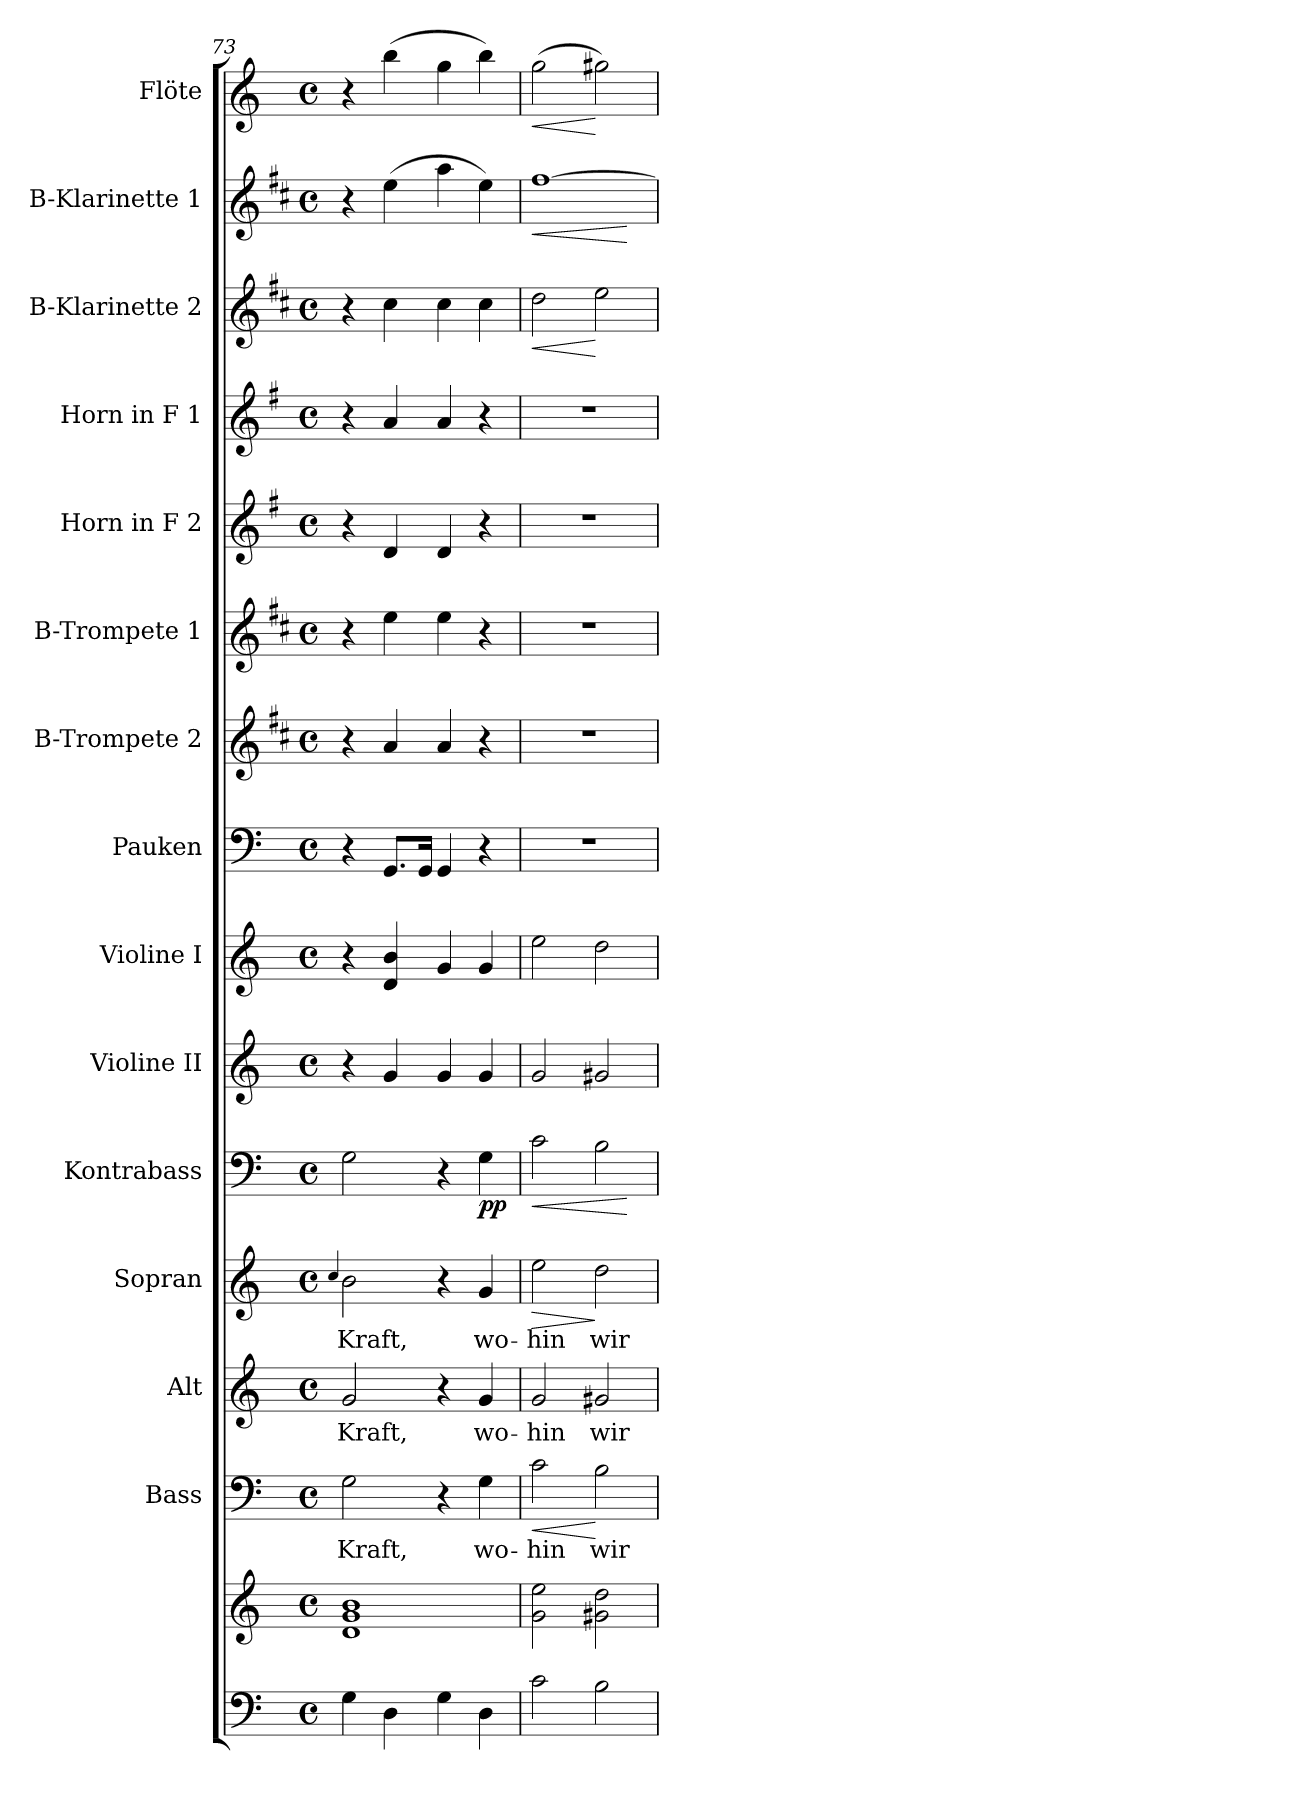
**kern	**kern	**kern	**text	**dynam	**kern	**text	**kern	**text	**dynam	**kern	**dynam	**kern	**kern	**kern	**kern	**kern	**kern	**kern	**kern	**dynam	**kern	**dynam	**kern	**dynam
*part15	*part15	*part14	*part14	*part14	*part13	*part13	*part12	*part12	*part12	*part11	*part11	*part10	*part9	*part8	*part7	*part6	*part5	*part4	*part3	*part3	*part2	*part2	*part1	*part1
*staff16	*staff15	*staff14	*staff14	*staff14	*staff13	*staff13	*staff12	*staff12	*staff12	*staff11	*staff11	*staff10	*staff9	*staff8	*staff7	*staff6	*staff5	*staff4	*staff3	*staff3	*staff2	*staff2	*staff1	*staff1
*	*	*I"Bass	*	*	*I"Alt	*	*I"Sopran	*	*	*I"Kontrabass	*	*I"Violine II	*I"Violine I	*I"Pauken	*I"B-Trompete 2	*I"B-Trompete 1	*I"Horn in F 2	*I"Horn in F 1	*I"B-Klarinette 2	*	*I"B-Klarinette 1	*	*I"Flöte	*
*	*	*I'B.	*	*	*I'A.	*	*I'S.	*	*	*I'Kb.	*	*I'Vl. II	*I'Vl. I	*I'Pk.	*I'B Trp. 2	*I'B Trp. 1	*	*	*I'B Kl. 2	*	*I'B Kl. 1	*	*I'Fl.	*
*clefF4	*clefG2	*clefF4	*	*	*clefG2	*	*clefG2	*	*	*clefF4	*	*clefG2	*clefG2	*clefF4	*clefG2	*clefG2	*clefG2	*clefG2	*clefG2	*	*clefG2	*	*clefG2	*
*	*	*	*	*	*	*	*	*	*	*ITrd7c12	*	*	*	*	*ITrd1c2	*ITrd1c2	*ITrd4c7	*ITrd4c7	*ITrd1c2	*	*ITrd1c2	*	*	*
*k[]	*k[]	*k[]	*	*	*k[]	*	*k[]	*	*	*k[]	*	*k[]	*k[]	*k[]	*k[]	*k[]	*k[]	*k[]	*k[]	*	*k[]	*	*k[]	*
*C:	*C:	*C:	*	*	*C:	*	*C:	*	*	*C:	*	*C:	*C:	*C:	*C:	*C:	*C:	*C:	*C:	*	*C:	*	*C:	*
*M4/4	*M4/4	*M4/4	*	*	*M4/4	*	*M4/4	*	*	*M4/4	*	*M4/4	*M4/4	*M4/4	*M4/4	*M4/4	*M4/4	*M4/4	*M4/4	*	*M4/4	*	*M4/4	*
*met(c)	*met(c)	*met(c)	*	*	*met(c)	*	*met(c)	*	*	*met(c)	*	*met(c)	*met(c)	*met(c)	*met(c)	*met(c)	*met(c)	*met(c)	*met(c)	*	*met(c)	*	*met(c)	*
=73	=73	=73	=73	=73	=73	=73	=73	=73	=73	=73	=73	=73	=73	=73	=73	=73	=73	=73	=73	=73	=73	=73	=73	=73
.	.	.	.	.	.	.	4qqcc/	.	.	.	.	.	.	.	.	.	.	.	.	.	.	.	.	.
!	!	!	!LO:LY:b	!	!	!LO:LY:b	!	!LO:LY:b	!	!	!	!	!	!	!	!	!	!	!	!	!	!	!	!
4G\	1d 1g 1b	2G\	Kraft,	.	2g/	Kraft,	2b\	Kraft,	.	2GG\	.	4r	4r	4r	4r	4r	4r	4r	4r	.	4r	.	4r	.
4D\	.	.	.	.	.	.	.	.	.	.	.	4g/	4d/ 4b/	8.GG/L	4g/	4dd\	4G/	4d/	4b\	.	(>4dd\	.	(>4bb\	.
.	.	.	.	.	.	.	.	.	.	.	.	.	.	16GG/Jk	.	.	.	.	.	.	.	.	.	.
4G\	.	4r	.	.	4r	.	4r	.	.	4r	.	4g/	4g/	4GG/	4g/	4dd\	4G/	4d/	4b\	.	4gg\	.	4gg\	.
!	!	!	!LO:LY:b	!	!	!LO:LY:b	!	!LO:LY:b	!	!	!LO:DY:b	!	!	!	!	!	!	!	!	!	!	!	!	!
4D\	.	4G\	wo-	.	4g/	wo-	4g/	wo-	.	4GG\	pp	4g/	4g/	4r	4r	4r	4r	4r	4b\	.	4dd\)	.	4bb\)	.
!!LO:PB:g=z
=74	=74	=74	=74	=74	=74	=74	=74	=74	=74	=74	=74	=74	=74	=74	=74	=74	=74	=74	=74	=74	=74	=74	=74	=74
!	!	!	!LO:LY:b	!LO:HP:b	!	!LO:LY:b	!	!LO:LY:b	!LO:HP:b	!	!LO:HP:b	!	!	!	!	!	!	!	!	!LO:HP:b	!	!LO:HP:b	!	!LO:HP:b
2c\	2g\ 2ee\	2c\	-hin	<	2g/	-hin	2ee\	-hin	>	2C\	<	2g/	2ee\	1r	1r	1r	1r	1r	2cc\	<	[1ee	<	(>2gg\	<
!	!	!	!LO:LY:b	!	!	!LO:LY:b	!	!LO:LY:b	!	!	!	!	!	!	!	!	!	!	!	!	!	!	!	!
2B\	2g#X\ 2dd\	2B\	wir	[	2g#X/	wir	2dd\	wir	]	2BB\	.	2g#X/	2dd\	.	.	.	.	.	2dd\	[	.	.	2gg#X\)	[
.	.	.	.	.	.	.	.	.	.	.	[	.	.	.	.	.	.	.	.	.	.	[	.	.
=	=	=	=	=	=	=	=	=	=	=	=	=	=	=	=	=	=	=	=	=	=	=	=	=
*-	*-	*-	*-	*-	*-	*-	*-	*-	*-	*-	*-	*-	*-	*-	*-	*-	*-	*-	*-	*-	*-	*-	*-	*-
